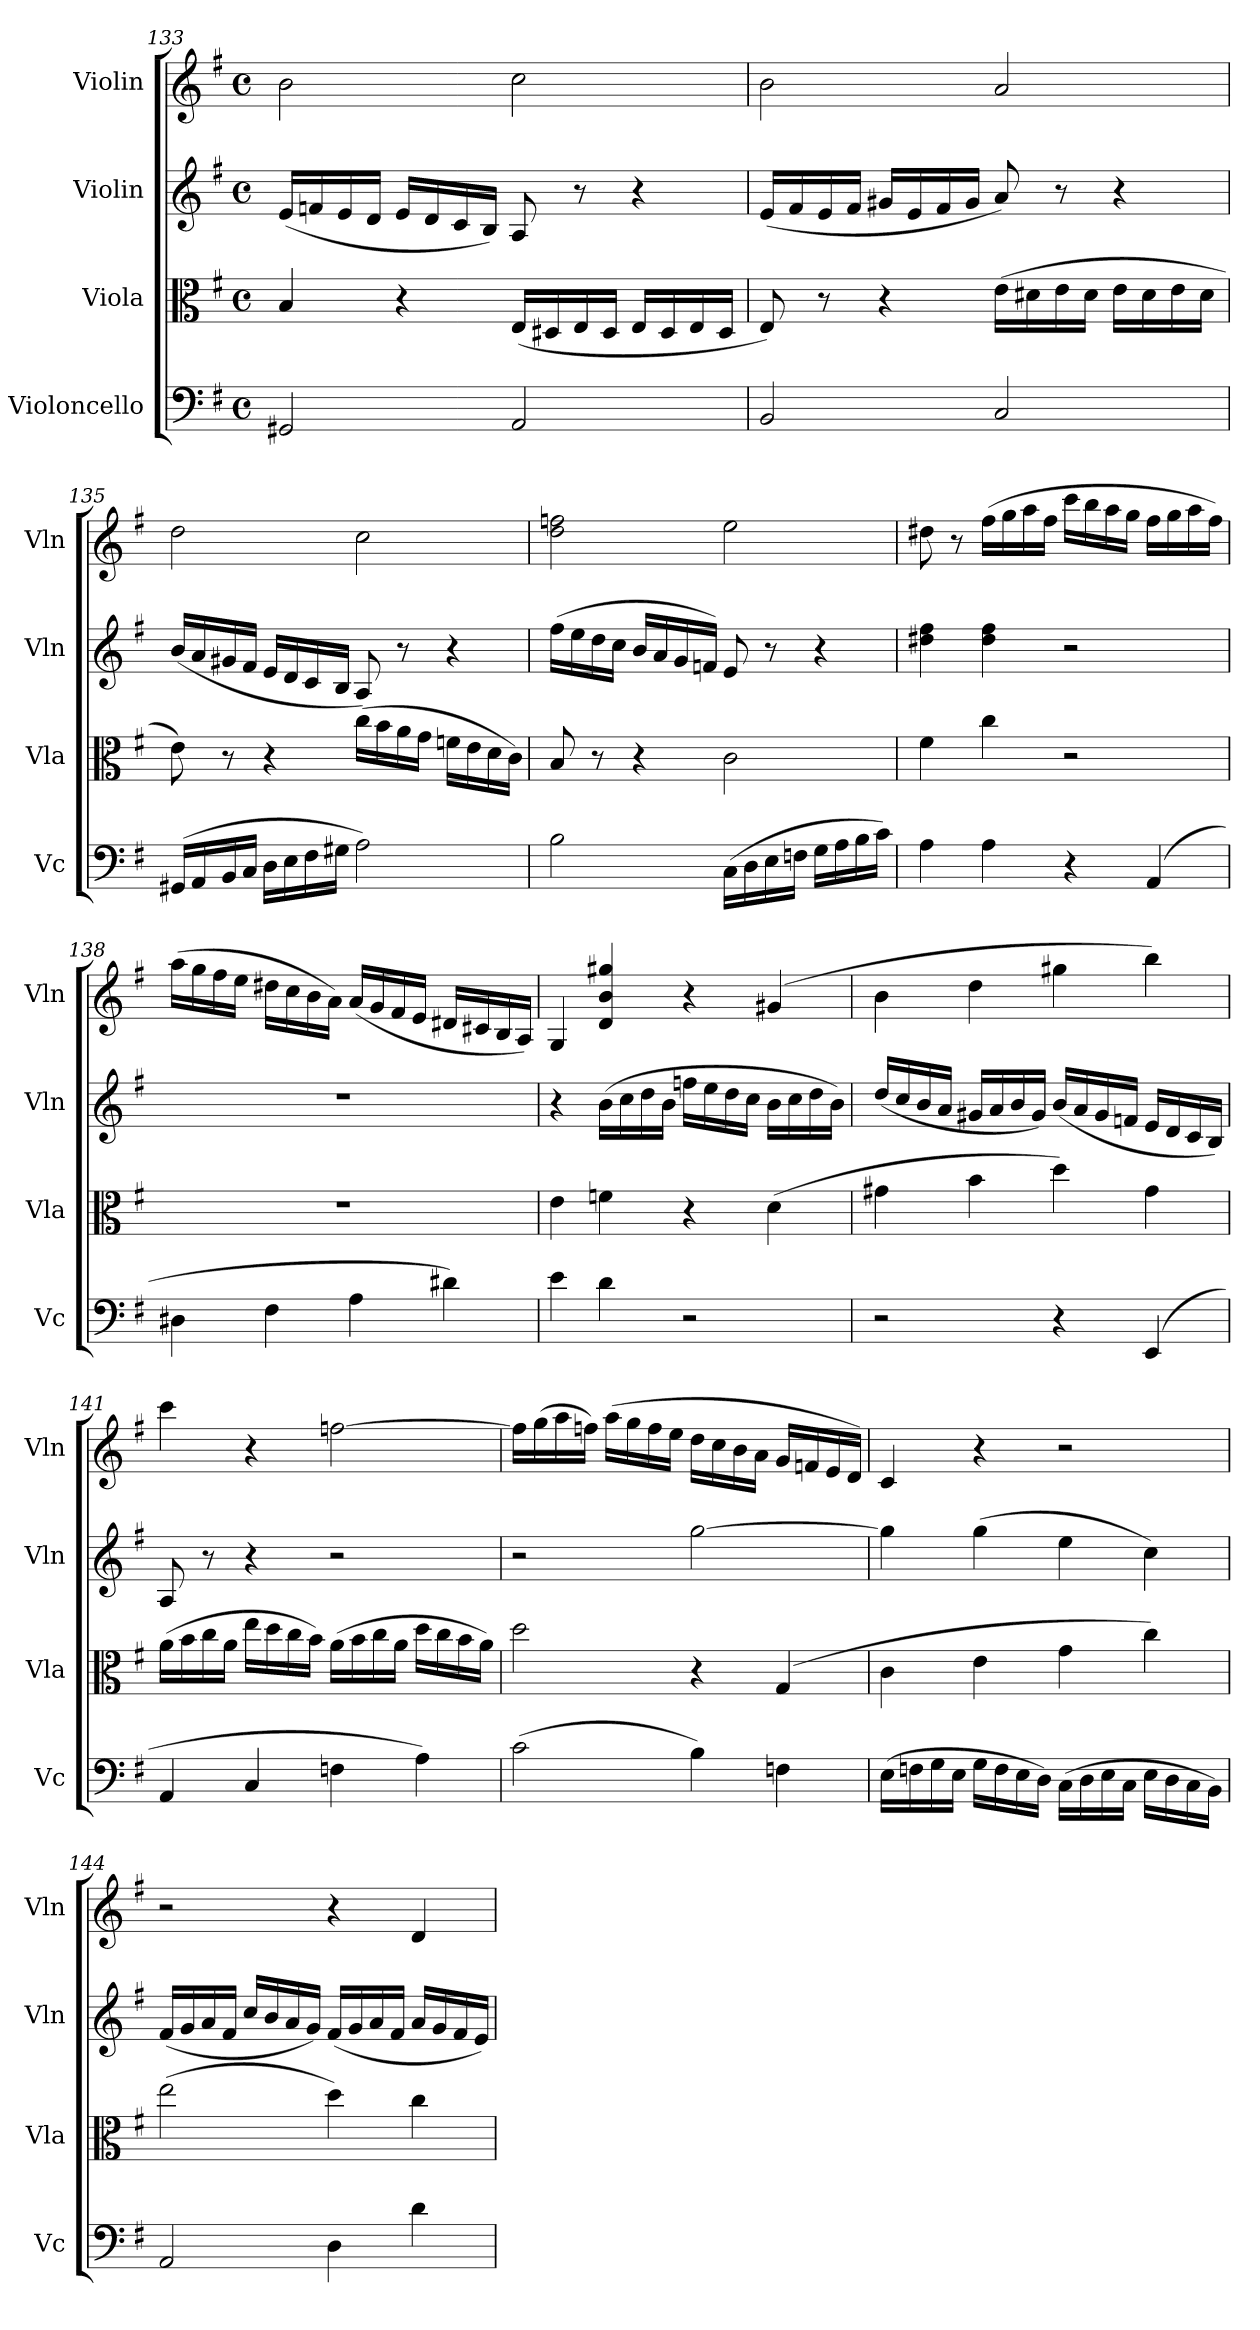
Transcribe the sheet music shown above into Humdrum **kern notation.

**kern	**kern	**kern	**kern
*part4	*part3	*part2	*part1
*staff4	*staff3	*staff2	*staff1
*I"Violoncello	*I"Viola	*I"Violin	*I"Violin
*I'Vc	*I'Vla	*I'Vln	*I'Vln
*clefF4	*clefC3	*clefG2	*clefG2
*k[f#]	*k[f#]	*k[f#]	*k[f#]
*M4/4	*M4/4	*M4/4	*M4/4
*met(c)	*met(c)	*met(c)	*met(c)
=133	=133	=133	=133
2GG#X/	4B/	(16e/LL	2b\
.	.	16fn/	.
.	.	16e/	.
.	.	16d/JJ	.
.	4r	16e/LL	.
.	.	16d/	.
.	.	16c/	.
.	.	16B/JJ)	.
2AA/	(16E/LL	8A/	2cc\
.	16D#X/	.	.
.	16E/	8r	.
.	16D#/JJ	.	.
.	16E/LL	4r	.
.	16D#/	.	.
.	16E/	.	.
.	16D#/JJ	.	.
!!LO:LB:g=z
=134	=134	=134	=134
2BB/	8E/)	(16e/LL	2b\
.	.	16f#/	.
.	8r	16e/	.
.	.	16f#/JJ	.
.	4r	16g#X/LL	.
.	.	16e/	.
.	.	16f#/	.
.	.	16g#/JJ	.
2C/	(16e\LL	8a/)	2a/
.	16d#X\	.	.
.	16e\	8r	.
.	16d#\JJ	.	.
.	16e\LL	4r	.
.	16d#\	.	.
.	16e\	.	.
.	16d#\JJ	.	.
=135	=135	=135	=135
(16GG#X/LL	8e\)	(16b/LL	2dd\
16AA/	.	16a/	.
16BB/	8r	16g#X/	.
16C/JJ	.	16f#/JJ	.
16D\LL	4r	16e/LL	.
16E\	.	16d/	.
16F#\	.	16c/	.
16G#X\JJ	.	16B/JJ	.
2A\)	(16cc\LL	8A/)	2cc\
.	16b\	.	.
.	16a\	8r	.
.	16g\JJ	.	.
.	16fn\LL	4r	.
.	16e\	.	.
.	16d\	.	.
.	16c\JJ)	.	.
=136	=136	=136	=136
2B\	8B/	(16ff#\LL	2dd\ 2ffn\
.	.	16ee\	.
.	8r	16dd\	.
.	.	16cc\JJ	.
.	4r	16b/LL	.
.	.	16a/	.
.	.	16g/	.
.	.	16fn/JJ)	.
(16C\LL	2c\	8e/	2ee\
16D\	.	.	.
16E\	.	8r	.
16Fn\JJ	.	.	.
16G\LL	.	4r	.
16A\	.	.	.
16B\	.	.	.
16c\JJ)	.	.	.
=137	=137	=137	=137
4A\	4f#\	4dd#X\ 4ff#\	8dd#X\
.	.	.	8r
4A\	4cc\	4dd#\ 4ff#\	(16ff#\LL
.	.	.	16gg\
.	.	.	16aa\
.	.	.	16ff#\JJ
4r	2r	2r	16ccc\LL
.	.	.	16bb\
.	.	.	16aa\
.	.	.	16gg\JJ
(>4AA/	.	.	16ff#\LL
.	.	.	16gg\
.	.	.	16aa\
.	.	.	16ff#\JJ)
!!LO:LB:g=z
=138	=138	=138	=138
4D#X\	1r	1r	(16aa\LL
.	.	.	16gg\
.	.	.	16ff#\
.	.	.	16ee\JJ
4F#\	.	.	16dd#X\LL
.	.	.	16cc\
.	.	.	16b\
.	.	.	16a\JJ)
4A\	.	.	(16a/LL
.	.	.	16g/
.	.	.	16f#/
.	.	.	16e/JJ
4d#X\)	.	.	16d#X/LL
.	.	.	16c#X/
.	.	.	16B/
.	.	.	16A/JJ)
=139	=139	=139	=139
4e\	4e\	4r	4G/
4d\	4fn\	(16b\LL	4d/ 4b/ 4gg#X/
.	.	16cc\	.
.	.	16dd\	.
.	.	16b\JJ	.
2r	4r	16ffn\LL	4r
.	.	16ee\	.
.	.	16dd\	.
.	.	16cc\JJ	.
.	(4d\	16b\LL	(>4g#X/
.	.	16cc\	.
.	.	16dd\	.
.	.	16b\JJ)	.
=140	=140	=140	=140
2r	4g#X\	(16dd/LL	4b\
.	.	16cc/	.
.	.	16b/	.
.	.	16a/JJ	.
.	4b\	16g#X/LL	4dd\
.	.	16a/	.
.	.	16b/	.
.	.	16g#/JJ)	.
4r	4dd\)	(16b/LL	4gg#X\
.	.	16a/	.
.	.	16g#/	.
.	.	16fn/JJ	.
(>4EE/	4g#\	16e/LL	4bb\)
.	.	16d/	.
.	.	16c/	.
.	.	16B/JJ)	.
=141	=141	=141	=141
4AA/	(16a\LL	8A/	4ccc\
.	16b\	.	.
.	16cc\	8r	.
.	16a\JJ	.	.
4C/	16ee\LL	4r	4r
.	16dd\	.	.
.	16cc\	.	.
.	16b\JJ)	.	.
4Fn\	(16a\LL	2r	[2ffn\
.	16b\	.	.
.	16cc\	.	.
.	16a\JJ	.	.
4A\)	16dd\LL	.	.
.	16cc\	.	.
.	16b\	.	.
.	16a\JJ)	.	.
!!LO:LB:g=z
=142	=142	=142	=142
(2c\	2dd\	2r	16ff\LL]
.	.	.	(16gg\
.	.	.	16aa\
.	.	.	16ffn\JJ)
.	.	.	(16aa\LL
.	.	.	16gg\
.	.	.	16ff\
.	.	.	16ee\JJ
4B\)	4r	[2gg\	16dd\LL
.	.	.	16cc\
.	.	.	16b\
.	.	.	16a\JJ
4Fn\	(>4G/	.	16g/LL
.	.	.	16fn/
.	.	.	16e/
.	.	.	16d/JJ)
=143	=143	=143	=143
(16E\LL	4c\	4gg\]	4c/
16Fn\	.	.	.
16G\	.	.	.
16E\JJ	.	.	.
16G\LL	4e\	(4gg\	4r
16F\	.	.	.
16E\	.	.	.
16D\JJ)	.	.	.
(16C\LL	4g\	4ee\	2r
16D\	.	.	.
16E\	.	.	.
16C\JJ	.	.	.
16E\LL	4cc\)	4cc\)	.
16D\	.	.	.
16C\	.	.	.
16BB\JJ)	.	.	.
=144	=144	=144	=144
2AA/	(2ee\	(16f#/LL	2r
.	.	16g/	.
.	.	16a/	.
.	.	16f#/JJ	.
.	.	16cc/LL	.
.	.	16b/	.
.	.	16a/	.
.	.	16g/JJ)	.
4D\	4dd\)	(16f#/LL	4r
.	.	16g/	.
.	.	16a/	.
.	.	16f#/JJ	.
4d\	4cc\	16a/LL	4d/
.	.	16g/	.
.	.	16f#/	.
.	.	16e/JJ)	.
=	=	=	=
*-	*-	*-	*-
